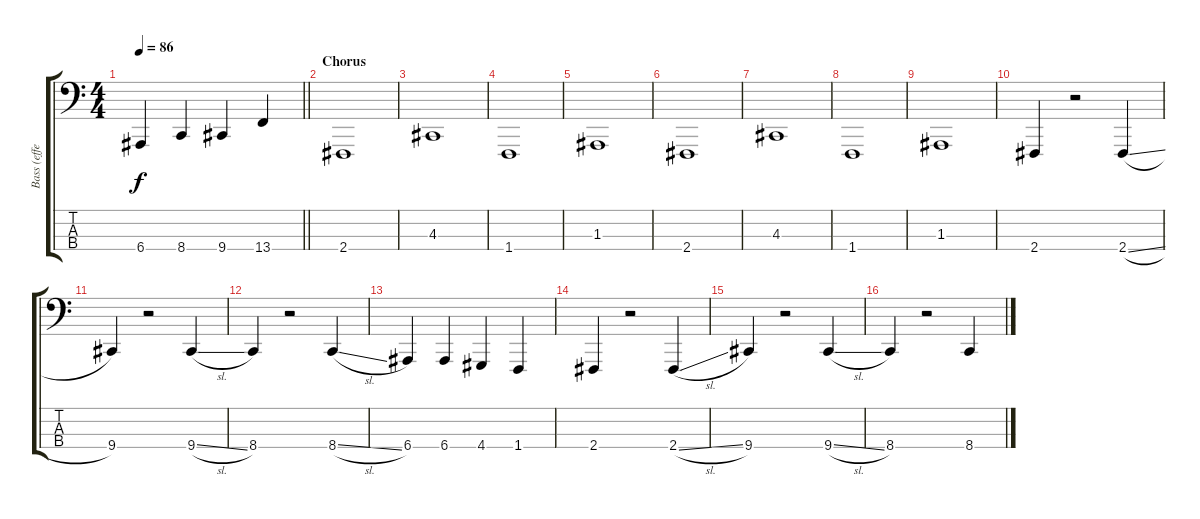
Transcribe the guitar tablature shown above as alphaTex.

\track ("Bass (effect)" "Bass (effe") {instrument lead2sawtooth}
\staff {score tabs}
\tuning (G2 D2 A1 E1) {hide}
\ts (4 4)
\tempo 86
\clef f4
\barLineRight lightlight
\ks c
6.4.4{dy f volume 16} 8.4.4 9.4.4 13.4.4 |
\section ("" "Chorus")
2.4.1{volume 16} |
4.3.1 |
1.4.1 |
1.3.1 |
2.4.1{volume 16} |
4.3.1 |
1.4.1 |
1.3.1 |
2.4.4 r.2{volume 11} 2.4{sl}.4 |
9.4.4 r.2 9.4{sl}.4 |
8.4.4 r.2 8.4{sl}.4 |
6.4.4 6.4.4 4.4.4 1.4.4 |
2.4.4 r.2 2.4{sl}.4 |
9.4.4 r.2 9.4{sl}.4 |
8.4.4 r.2 8.4{sl}.4
